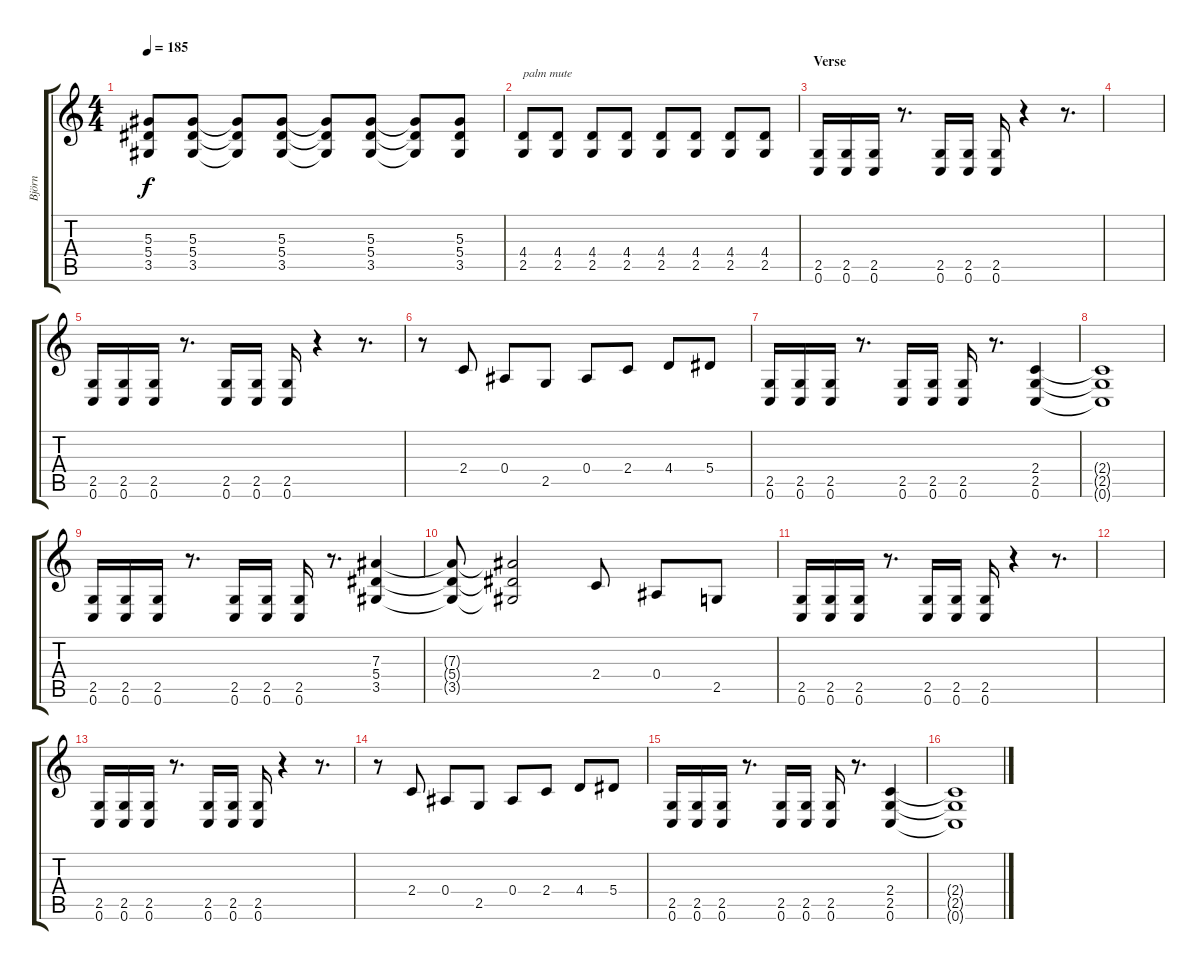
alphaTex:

\track ("Björn" "Björn") {instrument distortionguitar}
\staff {score tabs}
\tuning (C4 G3 Eb3 Bb2 F2 C2) {hide}
\ts (4 4)
\tempo 185
\clef g2
\ks c
(5.3{t} 5.4{t} 3.5{t}).8{dy f} (5.3 5.4 3.5).8 (5.3{t} 5.4{t} 3.5{t}).8 (5.3 5.4 3.5).8 (5.3{t} 5.4{t} 3.5{t}).8 (5.3 5.4 3.5).8 (5.3{t} 5.4{t} 3.5{t}).8 (5.3 5.4 3.5).8 |
(4.4 2.5).8{txt "palm mute"} (4.4 2.5).8 (4.4 2.5).8 (4.4 2.5).8 (4.4 2.5).8 (4.4 2.5).8 (4.4 2.5).8 (4.4 2.5).8 |
\section ("" "Verse")
(2.5 0.6).16 (2.5 0.6).16 (2.5 0.6).16 r.8{d} (2.5 0.6).16 (2.5 0.6).16 (2.5 0.6).16 r.4 r.8{d} |
|
(2.5 0.6).16 (2.5 0.6).16 (2.5 0.6).16 r.8{d} (2.5 0.6).16 (2.5 0.6).16 (2.5 0.6).16 r.4 r.8{d} |
r.8 2.4.8 0.4.8 2.5.8 0.4.8 2.4.8 4.4.8 5.4.8 |
(2.5 0.6).16 (2.5 0.6).16 (2.5 0.6).16 r.8{d} (2.5 0.6).16 (2.5 0.6).16 (2.5 0.6).16 r.8{d} (2.4 2.5 0.6).4 |
(2.4{t} 2.5{t} 0.6{t}).1 |
(2.5 0.6).16 (2.5 0.6).16 (2.5 0.6).16 r.8{d} (2.5 0.6).16 (2.5 0.6).16 (2.5 0.6).16 r.8{d} (7.3 5.4 3.5).4 |
(7.3{t} 5.4{t} 3.5{t}).8 (7.3{t} 5.4{t} 3.5{t}).2 2.4.8 0.4.8 2.5.8 |
(2.5 0.6).16 (2.5 0.6).16 (2.5 0.6).16 r.8{d} (2.5 0.6).16 (2.5 0.6).16 (2.5 0.6).16 r.4 r.8{d} |
|
(2.5 0.6).16 (2.5 0.6).16 (2.5 0.6).16 r.8{d} (2.5 0.6).16 (2.5 0.6).16 (2.5 0.6).16 r.4 r.8{d} |
r.8 2.4.8 0.4.8 2.5.8 0.4.8 2.4.8 4.4.8 5.4.8 |
(2.5 0.6).16 (2.5 0.6).16 (2.5 0.6).16 r.8{d} (2.5 0.6).16 (2.5 0.6).16 (2.5 0.6).16 r.8{d} (2.4 2.5 0.6).4 |
(2.4{t} 2.5{t} 0.6{t}).1
